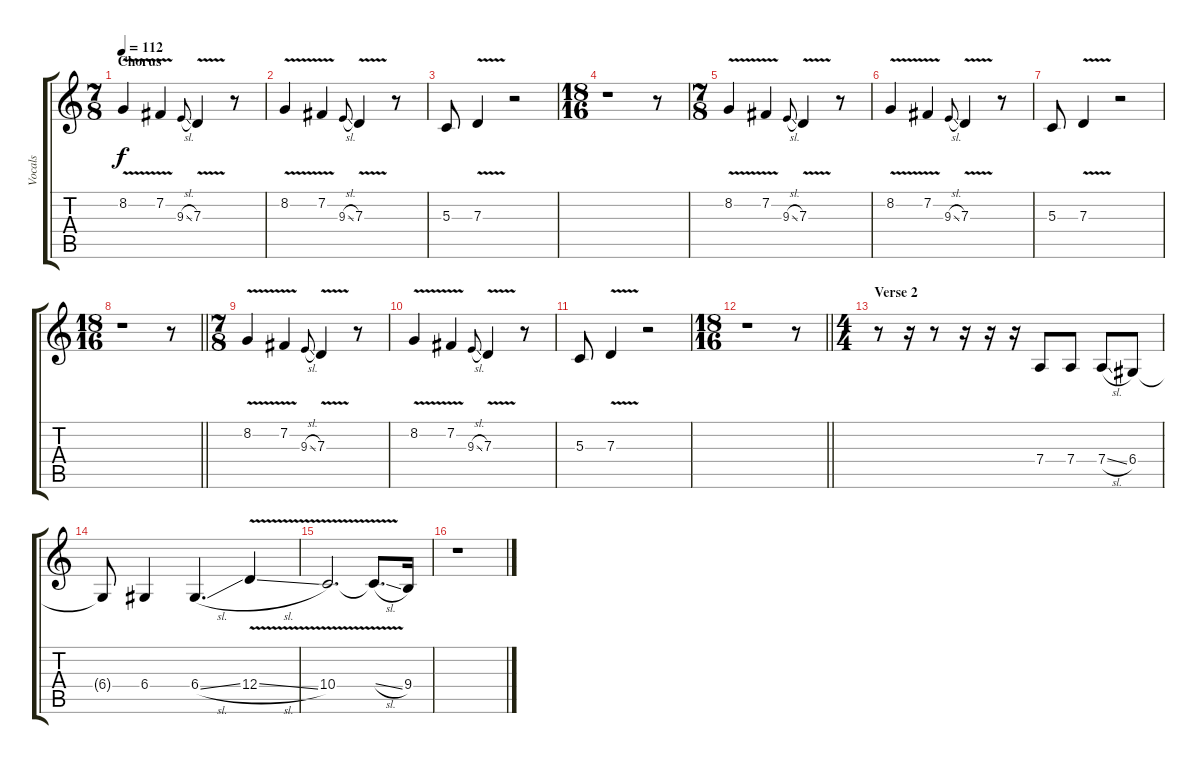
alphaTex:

\track ("Vocals" "Vocals") {instrument altosax}
\staff {score tabs}
\tuning (E4 B3 G3 D3 A2 E2) {hide}
\ts (7 8)
\section ("" "Chorus")
\tempo 112
\clef g2
\ks c
8.2{v}.4{dy f} 7.2{v}.4 9.3{sl}.8{gr onbeat} 7.3{v}.4 r.8 |
8.2{v}.4 7.2{v}.4 9.3{sl}.8{gr onbeat} 7.3{v}.4 r.8 |
5.3.8 7.3{v}.4 r.2 |
\ts (18 16)
r.1 r.8 |
\ts (7 8)
8.2{v}.4 7.2{v}.4 9.3{sl}.8{gr onbeat} 7.3{v}.4 r.8 |
8.2{v}.4 7.2{v}.4 9.3{sl}.8{gr onbeat} 7.3{v}.4 r.8 |
5.3.8 7.3{v}.4 r.2 |
\ts (18 16)
\barLineRight lightlight
r.1 r.8 |
\ts (7 8)
8.2{v}.4 7.2{v}.4 9.3{sl}.8{gr onbeat} 7.3{v}.4 r.8 |
8.2{v}.4 7.2{v}.4 9.3{sl}.8{gr onbeat} 7.3{v}.4 r.8 |
5.3.8 7.3{v}.4 r.2 |
\ts (18 16)
\barLineRight lightlight
r.1 r.8 |
\ts (4 4)
\section ("" "Verse 2")
r.8 r.16 r.8 r.16 r.16 r.16 7.4.8 7.4.8 7.4{sl}.8 6.4.8 |
6.4{t}.8 6.4.4 6.4{sl}.4{d} 12.4{v sl}.4 |
10.4{v}.2{d} 10.4{sl t}.8{d} 9.4.16 |
r.1
